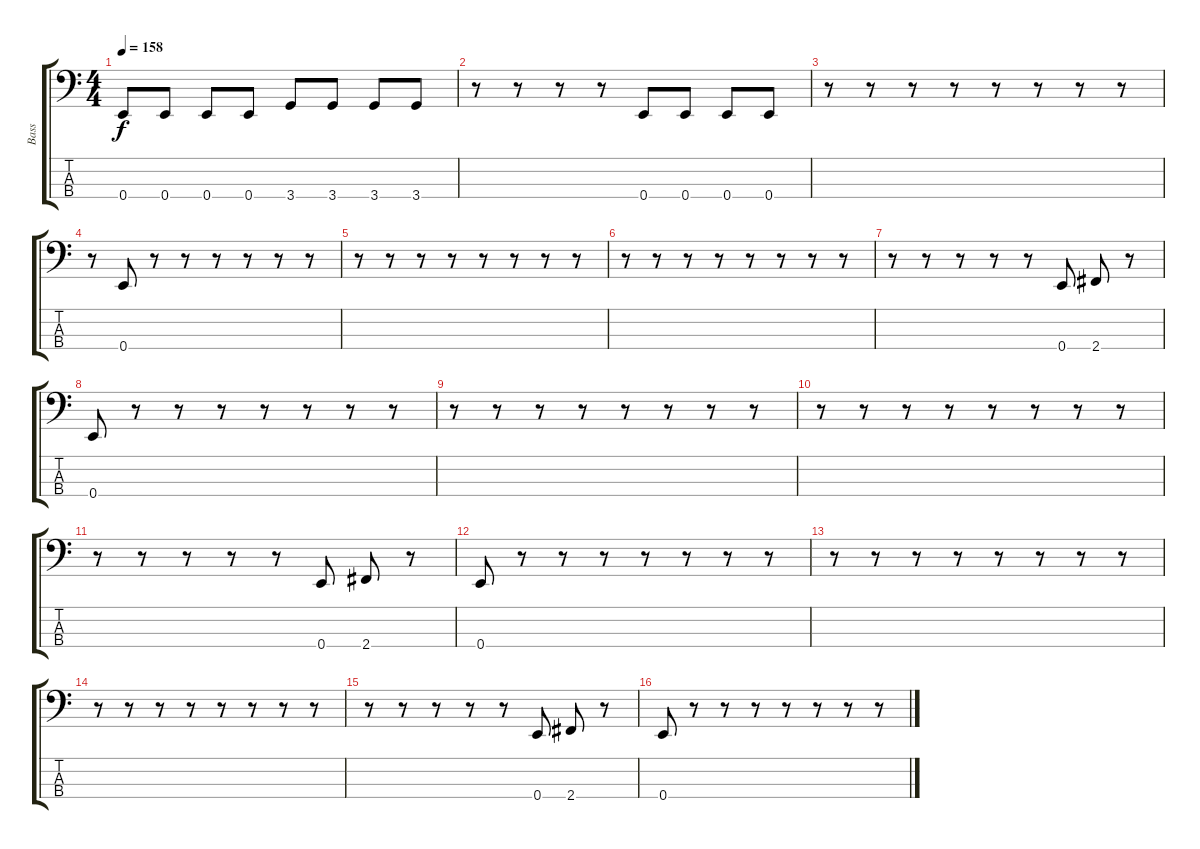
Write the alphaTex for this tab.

\track ("Bass" "Bass") {instrument electricbassfinger}
\staff {score tabs}
\tuning (G2 D2 A1 E1) {hide}
\ts (4 4)
\tempo 158
\clef f4
\ks c
0.4.8{dy f} 0.4.8 0.4.8 0.4.8 3.4.8 3.4.8 3.4.8 3.4.8 |
r.8 r.8 r.8 r.8 0.4.8 0.4.8 0.4.8 0.4.8 |
r.8 r.8 r.8 r.8 r.8 r.8 r.8 r.8 |
r.8 0.4.8 r.8 r.8 r.8 r.8 r.8 r.8 |
r.8 r.8 r.8 r.8 r.8 r.8 r.8 r.8 |
r.8 r.8 r.8 r.8 r.8 r.8 r.8 r.8 |
r.8 r.8 r.8 r.8 r.8 0.4.8 2.4.8 r.8 |
0.4.8 r.8 r.8 r.8 r.8 r.8 r.8 r.8 |
r.8 r.8 r.8 r.8 r.8 r.8 r.8 r.8 |
r.8 r.8 r.8 r.8 r.8 r.8 r.8 r.8 |
r.8 r.8 r.8 r.8 r.8 0.4.8 2.4.8 r.8 |
0.4.8 r.8 r.8 r.8 r.8 r.8 r.8 r.8 |
r.8 r.8 r.8 r.8 r.8 r.8 r.8 r.8 |
r.8 r.8 r.8 r.8 r.8 r.8 r.8 r.8 |
r.8 r.8 r.8 r.8 r.8 0.4.8 2.4.8 r.8 |
0.4.8 r.8 r.8 r.8 r.8 r.8 r.8 r.8
